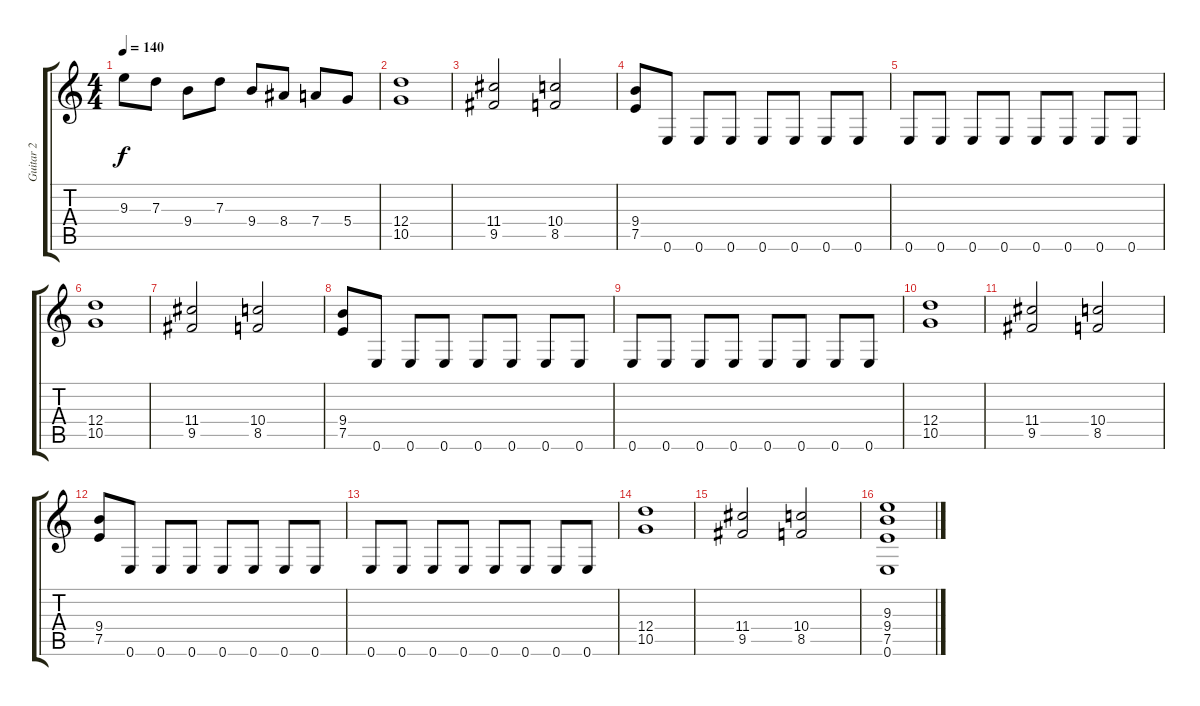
\track ("Guitar 2" "Guitar 2") {instrument overdrivenguitar}
\staff {score tabs}
\tuning (E4 B3 G3 D3 A2 E2) {hide}
\ts (4 4)
\tempo 140
\clef g2
\ks c
9.3.8{dy f} 7.3.8 9.4.8 7.3.8 9.4.8 8.4.8 7.4.8 5.4.8 |
(12.4 10.5).1 |
(11.4 9.5).2 (10.4 8.5).2 |
(9.4 7.5).8 0.6.8 0.6.8 0.6.8 0.6.8 0.6.8 0.6.8 0.6.8 |
0.6.8 0.6.8 0.6.8 0.6.8 0.6.8 0.6.8 0.6.8 0.6.8 |
(12.4 10.5).1 |
(11.4 9.5).2 (10.4 8.5).2 |
(9.4 7.5).8 0.6.8 0.6.8 0.6.8 0.6.8 0.6.8 0.6.8 0.6.8 |
0.6.8 0.6.8 0.6.8 0.6.8 0.6.8 0.6.8 0.6.8 0.6.8 |
(12.4 10.5).1 |
(11.4 9.5).2 (10.4 8.5).2 |
(9.4 7.5).8 0.6.8 0.6.8 0.6.8 0.6.8 0.6.8 0.6.8 0.6.8 |
0.6.8 0.6.8 0.6.8 0.6.8 0.6.8 0.6.8 0.6.8 0.6.8 |
(12.4 10.5).1 |
(11.4 9.5).2 (10.4 8.5).2 |
(9.3 9.4 7.5 0.6).1
